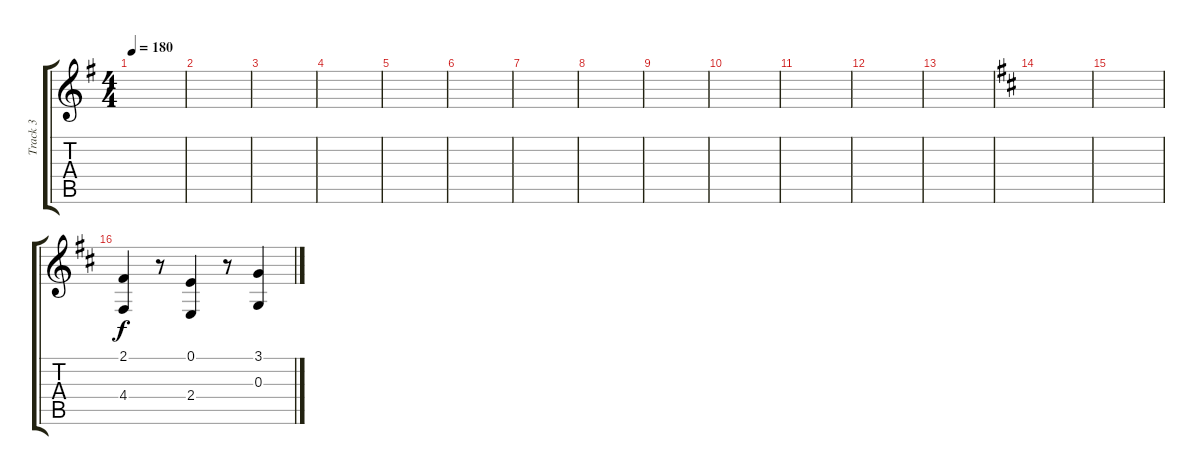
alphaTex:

\track ("Track 3" "Track 3") {instrument fx5brightness}
\staff {score tabs}
\tuning (E4 B3 G3 D3 A2 E2) {hide}
\ts (4 4)
\tempo 180
\clef g2
\ks g
|
|
|
|
|
|
|
|
|
|
|
|
|
\ks d
|
|
(2.1 4.4).4 r.8 (0.1 2.4).4 r.8 (3.1 0.3).4
